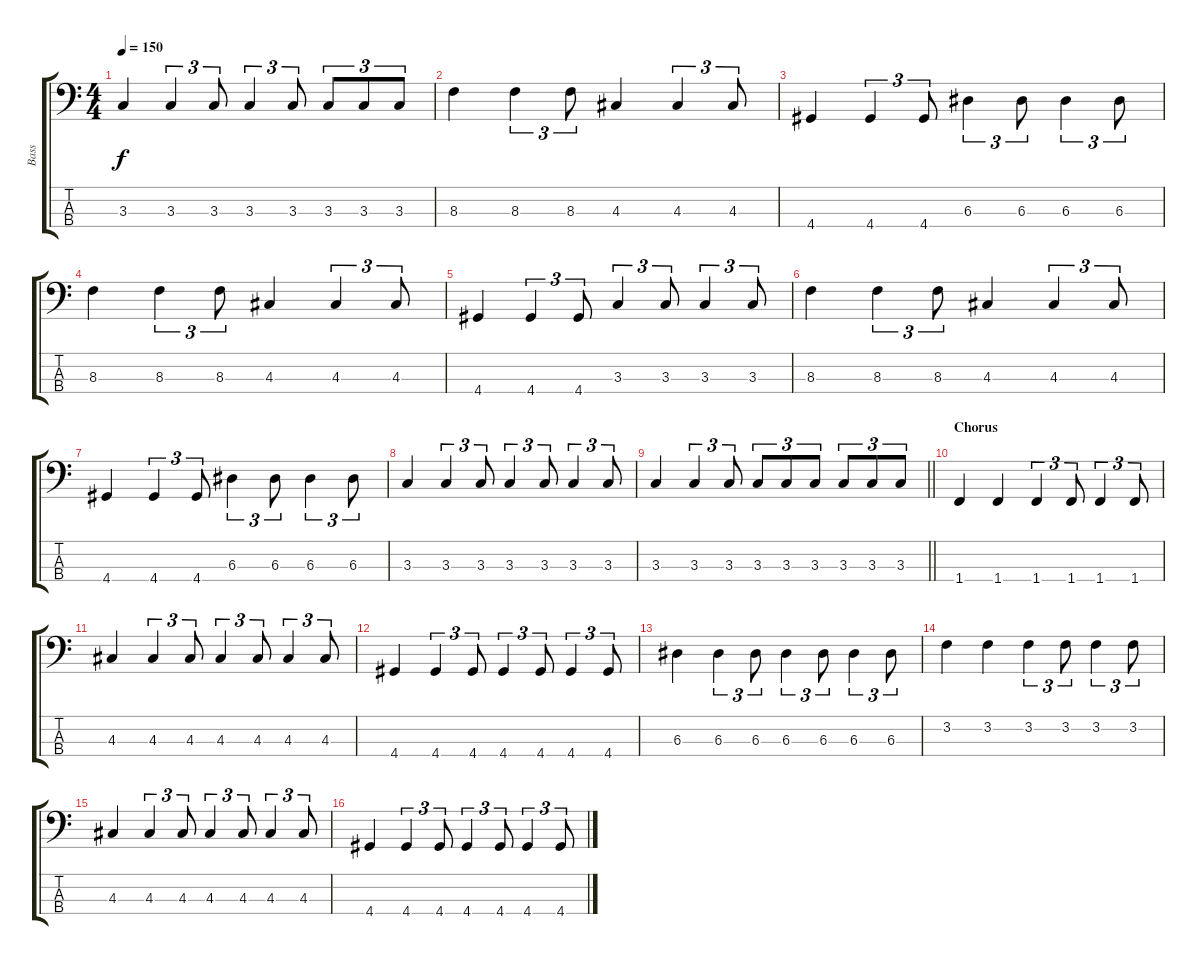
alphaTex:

\track ("Bass" "Bass") {instrument electricbasspick}
\staff {score tabs}
\tuning (G2 D2 A1 E1) {hide}
\ts (4 4)
\tempo 150
\clef f4
\ks c
3.3.4{dy f} 3.3.4{tu (3 2)} 3.3.8{tu (3 2)} 3.3.4{tu (3 2)} 3.3.8{tu (3 2)} 3.3.8{tu (3 2)} 3.3.8{tu (3 2)} 3.3.8{tu (3 2)} |
8.3.4 8.3.4{tu (3 2)} 8.3.8{tu (3 2)} 4.3.4 4.3.4{tu (3 2)} 4.3.8{tu (3 2)} |
4.4.4 4.4.4{tu (3 2)} 4.4.8{tu (3 2)} 6.3.4{tu (3 2)} 6.3.8{tu (3 2)} 6.3.4{tu (3 2)} 6.3.8{tu (3 2)} |
8.3.4 8.3.4{tu (3 2)} 8.3.8{tu (3 2)} 4.3.4 4.3.4{tu (3 2)} 4.3.8{tu (3 2)} |
4.4.4 4.4.4{tu (3 2)} 4.4.8{tu (3 2)} 3.3.4{tu (3 2)} 3.3.8{tu (3 2)} 3.3.4{tu (3 2)} 3.3.8{tu (3 2)} |
8.3.4 8.3.4{tu (3 2)} 8.3.8{tu (3 2)} 4.3.4 4.3.4{tu (3 2)} 4.3.8{tu (3 2)} |
4.4.4 4.4.4{tu (3 2)} 4.4.8{tu (3 2)} 6.3.4{tu (3 2)} 6.3.8{tu (3 2)} 6.3.4{tu (3 2)} 6.3.8{tu (3 2)} |
3.3.4 3.3.4{tu (3 2)} 3.3.8{tu (3 2)} 3.3.4{tu (3 2)} 3.3.8{tu (3 2)} 3.3.4{tu (3 2)} 3.3.8{tu (3 2)} |
\barLineRight lightlight
3.3.4 3.3.4{tu (3 2)} 3.3.8{tu (3 2)} 3.3.8{tu (3 2)} 3.3.8{tu (3 2)} 3.3.8{tu (3 2)} 3.3.8{tu (3 2)} 3.3.8{tu (3 2)} 3.3.8{tu (3 2)} |
\section ("" "Chorus")
1.4.4 1.4.4 1.4.4{tu (3 2)} 1.4.8{tu (3 2)} 1.4.4{tu (3 2)} 1.4.8{tu (3 2)} |
4.3.4 4.3.4{tu (3 2)} 4.3.8{tu (3 2)} 4.3.4{tu (3 2)} 4.3.8{tu (3 2)} 4.3.4{tu (3 2)} 4.3.8{tu (3 2)} |
4.4.4 4.4.4{tu (3 2)} 4.4.8{tu (3 2)} 4.4.4{tu (3 2)} 4.4.8{tu (3 2)} 4.4.4{tu (3 2)} 4.4.8{tu (3 2)} |
6.3.4 6.3.4{tu (3 2)} 6.3.8{tu (3 2)} 6.3.4{tu (3 2)} 6.3.8{tu (3 2)} 6.3.4{tu (3 2)} 6.3.8{tu (3 2)} |
3.2.4 3.2.4 3.2.4{tu (3 2)} 3.2.8{tu (3 2)} 3.2.4{tu (3 2)} 3.2.8{tu (3 2)} |
4.3.4 4.3.4{tu (3 2)} 4.3.8{tu (3 2)} 4.3.4{tu (3 2)} 4.3.8{tu (3 2)} 4.3.4{tu (3 2)} 4.3.8{tu (3 2)} |
4.4.4 4.4.4{tu (3 2)} 4.4.8{tu (3 2)} 4.4.4{tu (3 2)} 4.4.8{tu (3 2)} 4.4.4{tu (3 2)} 4.4.8{tu (3 2)}
